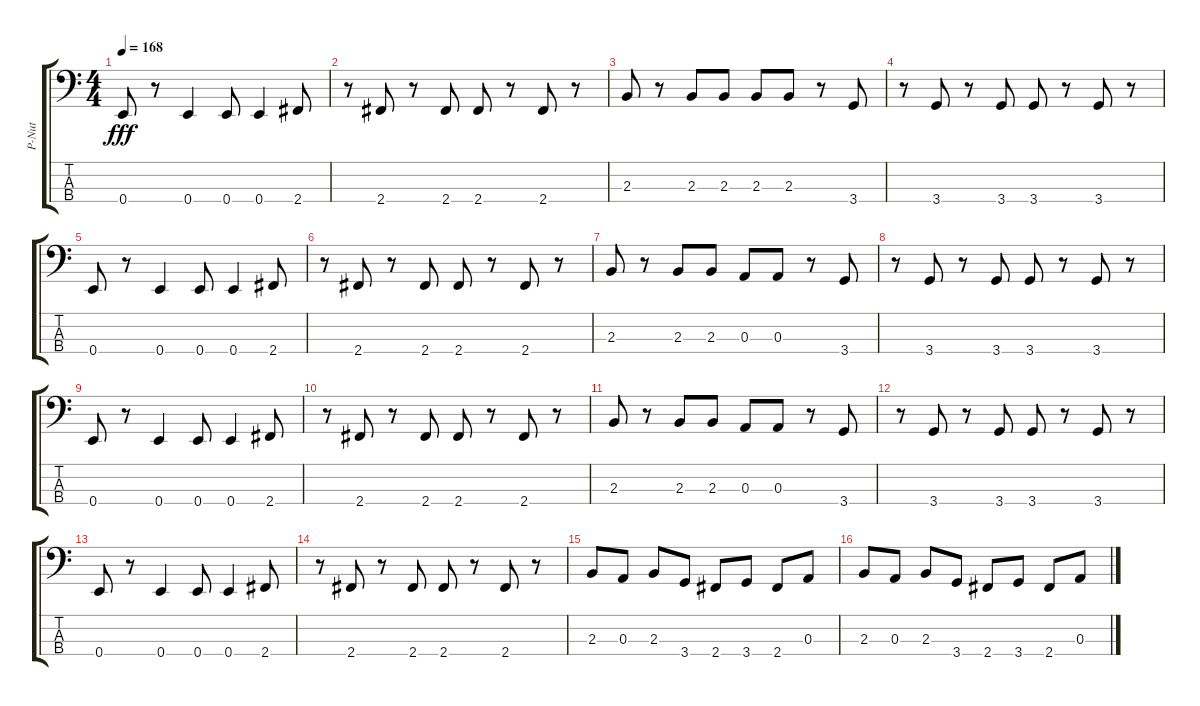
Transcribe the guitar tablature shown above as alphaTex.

\track ("P-Nut" "P-Nut") {instrument electricbassfinger}
\staff {score tabs}
\tuning (G2 D2 A1 E1) {hide}
\ts (4 4)
\tempo 168
\clef f4
\ks c
0.4.8{dy fff} r.8 0.4.4 0.4.8 0.4.4 2.4.8 |
r.8 2.4.8 r.8 2.4.8 2.4.8 r.8 2.4.8 r.8 |
2.3.8 r.8 2.3.8 2.3.8 2.3.8 2.3.8 r.8 3.4.8 |
r.8 3.4.8 r.8 3.4.8 3.4.8 r.8 3.4.8 r.8 |
0.4.8 r.8 0.4.4 0.4.8 0.4.4 2.4.8 |
r.8 2.4.8 r.8 2.4.8 2.4.8 r.8 2.4.8 r.8 |
2.3.8 r.8 2.3.8 2.3.8 0.3.8 0.3.8 r.8 3.4.8 |
r.8 3.4.8 r.8 3.4.8 3.4.8 r.8 3.4.8 r.8 |
0.4.8 r.8 0.4.4 0.4.8 0.4.4 2.4.8 |
r.8 2.4.8 r.8 2.4.8 2.4.8 r.8 2.4.8 r.8 |
2.3.8 r.8 2.3.8 2.3.8 0.3.8 0.3.8 r.8 3.4.8 |
r.8 3.4.8 r.8 3.4.8 3.4.8 r.8 3.4.8 r.8 |
0.4.8 r.8 0.4.4 0.4.8 0.4.4 2.4.8 |
r.8 2.4.8 r.8 2.4.8 2.4.8 r.8 2.4.8 r.8 |
2.3.8 0.3.8 2.3.8 3.4.8 2.4.8 3.4.8 2.4.8 0.3.8 |
2.3.8 0.3.8 2.3.8 3.4.8 2.4.8 3.4.8 2.4.8 0.3.8
